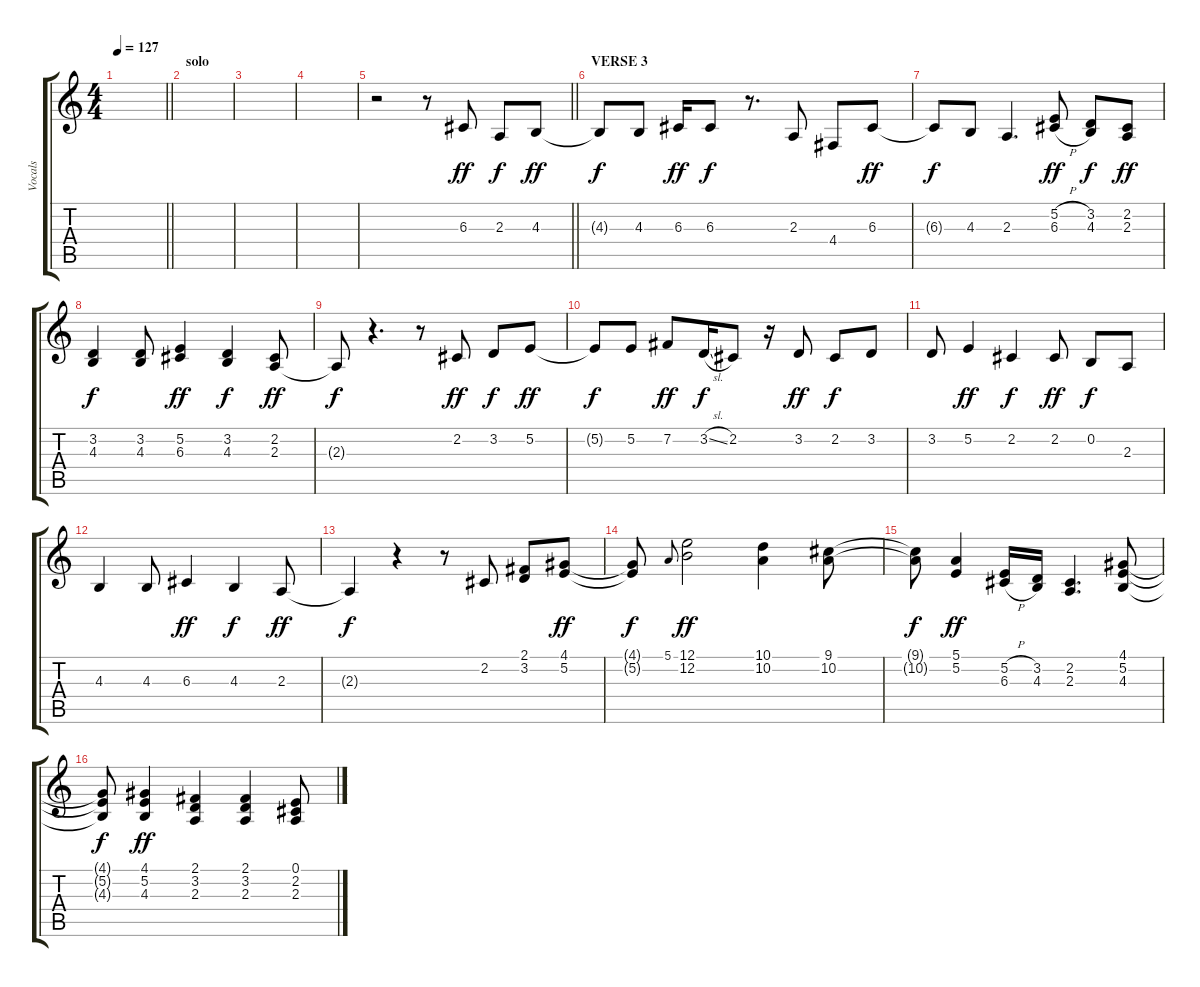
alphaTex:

\track ("Vocals" "Vocals") {instrument trombone}
\staff {score tabs}
\tuning (E4 B3 G3 D3 A2 E2) {hide}
\ts (4 4)
\tempo 127
\clef g2
\barLineRight lightlight
\ks c
|
\section ("" "solo")
|
|
|
\barLineRight lightlight
r.2 r.8 6.3.8{dy ff} 2.3.8{dy f} 4.3.8{dy ff} |
\section ("" "VERSE 3")
4.3{t}.8{dy f} 4.3.8 6.3.16{dy ff} 6.3.8{dy f} r.8{d} 2.3.8 4.4.8 6.3.8{dy ff} |
6.3{t}.8{dy f} 4.3.8 2.3.4{d} (5.2{h} 6.3{h}).8{dy ff} (3.2 4.3).8{dy f} (2.2 2.3).8{dy ff} |
(3.2 4.3).4{dy f} (3.2 4.3).8 (5.2 6.3).4{dy ff} (3.2 4.3).4{dy f} (2.2 2.3).8{dy ff} |
2.3{t}.8{dy f} r.4{d} r.8 2.2.8{dy ff} 3.2.8{dy f} 5.2.8{dy ff} |
5.2{t}.8{dy f} 5.2.8 7.2.8{dy ff} 3.2{sl}.16{dy f} 2.2.8 r.16 3.2.8{dy ff} 2.2.8{dy f} 3.2.8 |
3.2.8 5.2.4{dy ff} 2.2.4{dy f} 2.2.8{dy ff} 0.2.8{dy f} 2.3.8 |
4.3.4 4.3.8 6.3.4{dy ff} 4.3.4{dy f} 2.3.8{dy ff} |
2.3{t}.4{dy f} r.4 r.8 2.2.8 (2.1 3.2).8 (4.1 5.2).8{dy ff} |
(4.1{t} 5.2{t}).8{dy f} 5.1.8{gr onbeat} (12.1 12.2).2{dy ff} (10.1 10.2).4 (9.1 10.2).8 |
(9.1{t} 10.2{t}).8{dy f} (5.1 5.2).4{dy ff} (5.2{h} 6.3{h}).16 (3.2 4.3).16 (2.2 2.3).4{d} (4.1 5.2 4.3).8 |
(4.1{t} 5.2{t} 4.3{t}).8{dy f} (4.1 5.2 4.3).4{dy ff} (2.1 3.2 2.3).4 (2.1 3.2 2.3).4 (0.1 2.2 2.3).8
